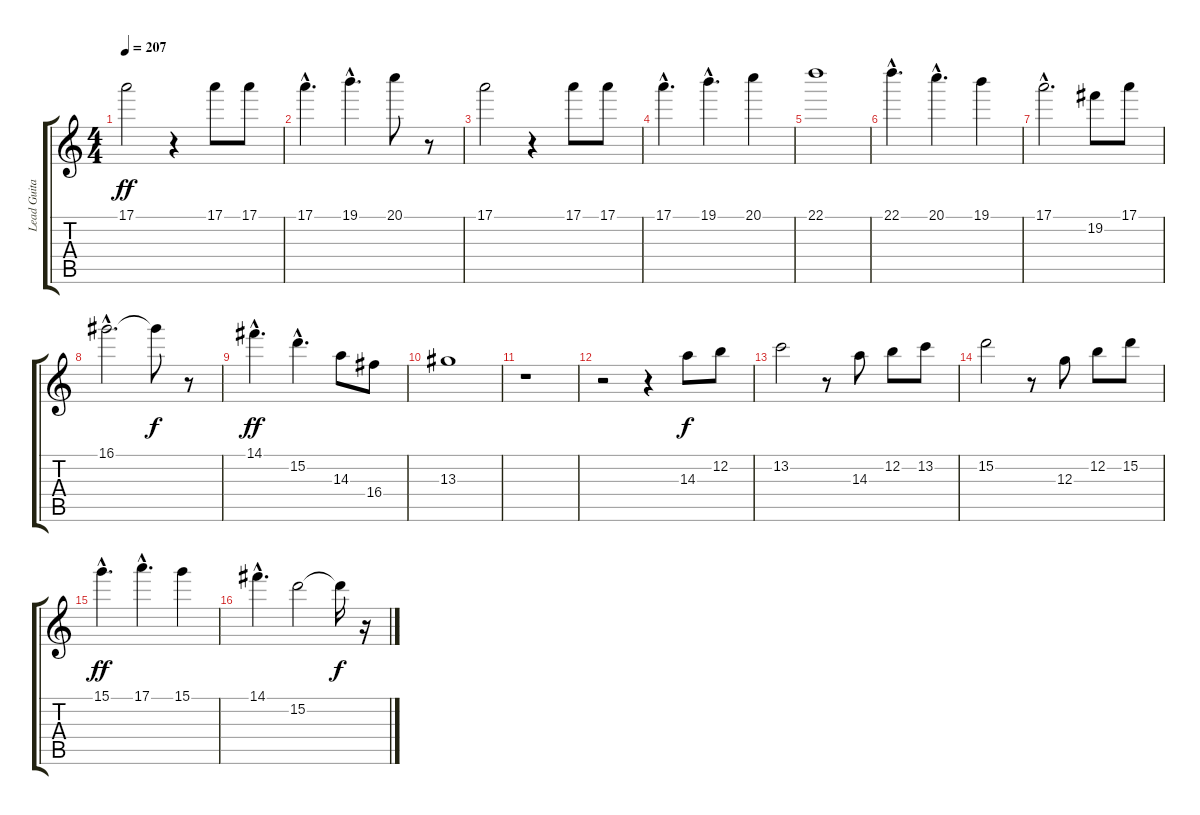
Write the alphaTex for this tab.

\track ("Lead Guitar" "Lead Guita") {instrument distortionguitar}
\staff {score tabs}
\tuning (E4 B3 G3 D3 A2 E2) {hide}
\ts (4 4)
\tempo 207
\clef g2
\ks c
17.1.2{dy ff} r.4 17.1.8 17.1.8 |
17.1{hac}.4{d} 19.1{hac}.4{d} 20.1.8 r.8 |
17.1.2 r.4 17.1.8 17.1.8 |
17.1{hac}.4{d} 19.1{hac}.4{d} 20.1.4 |
22.1.1 |
22.1{hac}.4{d} 20.1{hac}.4{d} 19.1.4 |
17.1{hac}.2{d} 19.2.8 17.1.8 |
16.1{hac}.2{d} 16.1{t}.8{dy f} r.8 |
14.1{hac}.4{d dy ff} 15.2{hac}.4{d} 14.3.8 16.4.8 |
13.3.1 |
r.1 |
r.2 r.4 14.3.8{dy f} 12.2.8 |
13.2.2 r.8 14.3.8 12.2.8 13.2.8 |
15.2.2 r.8 12.3.8 12.2.8 15.2.8 |
15.1{hac}.4{d dy ff} 17.1{hac}.4{d} 15.1.4 |
14.1{hac}.4{d} 15.2.2 15.2{t}.16{dy f} r.16
